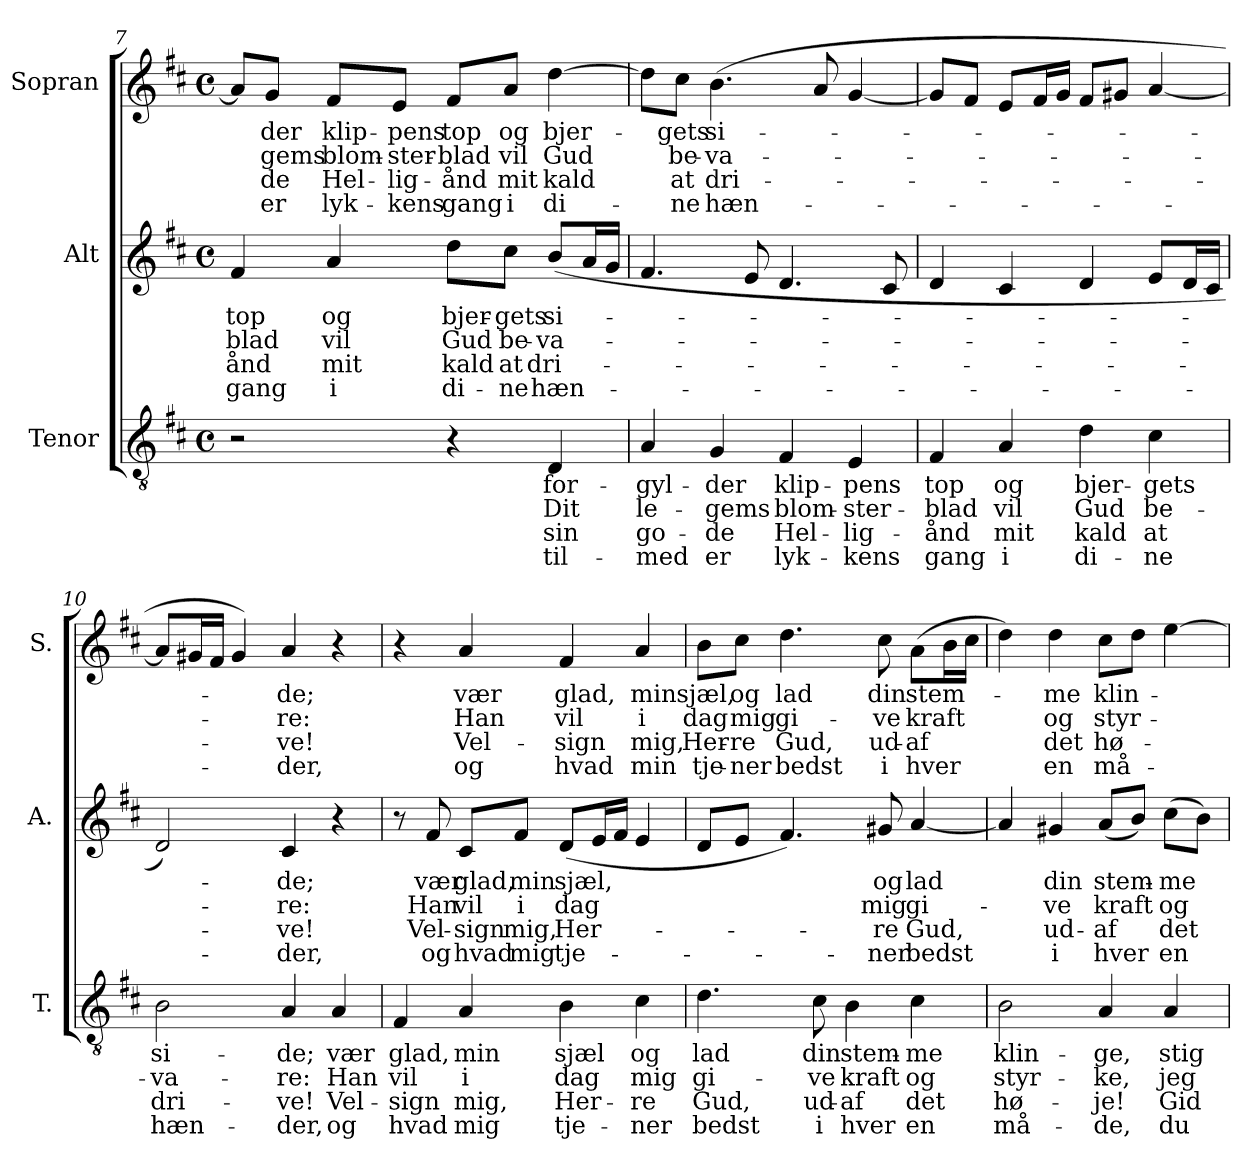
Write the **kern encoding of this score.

**kern	**text	**text	**text	**text	**kern	**text	**text	**text	**text	**kern	**text	**text	**text	**text
*part3	*part3	*part3	*part3	*part3	*part2	*part2	*part2	*part2	*part2	*part1	*part1	*part1	*part1	*part1
*staff3	*staff3	*staff3	*staff3	*staff3	*staff2	*staff2	*staff2	*staff2	*staff2	*staff1	*staff1	*staff1	*staff1	*staff1
*I"Tenor	*	*	*	*	*I"Alt	*	*	*	*	*I"Sopran	*	*	*	*
*I'T.	*	*	*	*	*I'A.	*	*	*	*	*I'S.	*	*	*	*
*clefGv2	*	*	*	*	*clefG2	*	*	*	*	*clefG2	*	*	*	*
*k[f#c#]	*	*	*	*	*k[f#c#]	*	*	*	*	*k[f#c#]	*	*	*	*
*M4/4	*	*	*	*	*M4/4	*	*	*	*	*M4/4	*	*	*	*
*met(c)	*	*	*	*	*met(c)	*	*	*	*	*met(c)	*	*	*	*
=7	=7	=7	=7	=7	=7	=7	=7	=7	=7	=7	=7	=7	=7	=7
!	!	!	!	!	!	!LO:LY:b	!LO:LY:b	!LO:LY:b	!LO:LY:b	!	!	!	!	!
2r	.	.	.	.	4f#/	top	-blad	-ånd	gang	8a/L]	.	.	.	.
!	!	!	!	!	!	!	!	!	!	!	!LO:LY:b	!LO:LY:b	!LO:LY:b	!LO:LY:b
.	.	.	.	.	.	.	.	.	.	8g/J	-der	-gems	-de	er
!	!	!	!	!	!	!LO:LY:b	!LO:LY:b	!LO:LY:b	!LO:LY:b	!	!LO:LY:b	!LO:LY:b	!LO:LY:b	!LO:LY:b
.	.	.	.	.	4a/	og	vil	mit	i	8f#/L	klip-	blom-	Hel-	lyk-
!	!	!	!	!	!	!	!	!	!	!	!LO:LY:b	!LO:LY:b	!LO:LY:b	!LO:LY:b
.	.	.	.	.	.	.	.	.	.	8e/J	-pens	-ster-	-lig-	-kens
!	!	!	!	!	!	!LO:LY:b	!LO:LY:b	!LO:LY:b	!LO:LY:b	!	!LO:LY:b	!LO:LY:b	!LO:LY:b	!LO:LY:b
4r	.	.	.	.	8dd\L	bjer-	Gud	kald	di-	8f#/L	top	-blad	-ånd	gang
!	!	!	!	!	!	!LO:LY:b	!LO:LY:b	!LO:LY:b	!LO:LY:b	!	!LO:LY:b	!LO:LY:b	!LO:LY:b	!LO:LY:b
.	.	.	.	.	8cc#\J	-gets	be-	at	-ne	8a/J	og	vil	mit	i
!	!LO:LY:b	!LO:LY:b	!LO:LY:b	!LO:LY:b	!	!LO:LY:b	!LO:LY:b	!LO:LY:b	!LO:LY:b	!	!LO:LY:b	!LO:LY:b	!LO:LY:b	!LO:LY:b
4D/	for-	Dit	sin	til-	(>8b/L	si-	-va-	dri-	hæn-	[4dd\	bjer-	Gud	kald	di-
.	.	.	.	.	16a/L	.	.	.	.	.	.	.	.	.
.	.	.	.	.	16g/JJ	.	.	.	.	.	.	.	.	.
=8	=8	=8	=8	=8	=8	=8	=8	=8	=8	=8	=8	=8	=8	=8
!	!LO:LY:b	!LO:LY:b	!LO:LY:b	!LO:LY:b	!	!	!	!	!	!	!	!	!	!
4A/	-gyl-	le-	go-	-med	4.f#/	.	.	.	.	8dd\L]	.	.	.	.
!	!	!	!	!	!	!	!	!	!	!	!LO:LY:b	!LO:LY:b	!LO:LY:b	!LO:LY:b
.	.	.	.	.	.	.	.	.	.	8cc#\J	-gets	be-	at	-ne
!	!LO:LY:b	!LO:LY:b	!LO:LY:b	!LO:LY:b	!	!	!	!	!	!	!LO:LY:b	!LO:LY:b	!LO:LY:b	!LO:LY:b
4G/	-der	-gems	-de	er	.	.	.	.	.	(>4.b\	si-	-va-	dri-	hæn-
.	.	.	.	.	8e/	.	.	.	.	.	.	.	.	.
!	!LO:LY:b	!LO:LY:b	!LO:LY:b	!LO:LY:b	!	!	!	!	!	!	!	!	!	!
4F#/	klip-	blom-	Hel-	lyk-	4.d/	.	.	.	.	.	.	.	.	.
.	.	.	.	.	.	.	.	.	.	8a/	.	.	.	.
!	!LO:LY:b	!LO:LY:b	!LO:LY:b	!LO:LY:b	!	!	!	!	!	!	!	!	!	!
4E/	-pens	-ster-	-lig-	-kens	.	.	.	.	.	[4g/	.	.	.	.
.	.	.	.	.	8c#/	.	.	.	.	.	.	.	.	.
!!LO:LB:g=z
=9	=9	=9	=9	=9	=9	=9	=9	=9	=9	=9	=9	=9	=9	=9
!	!LO:LY:b	!LO:LY:b	!LO:LY:b	!LO:LY:b	!	!	!	!	!	!	!	!	!	!
4F#/	top	-blad	-ånd	gang	4d/	.	.	.	.	8g/L]	.	.	.	.
.	.	.	.	.	.	.	.	.	.	8f#/J	.	.	.	.
!	!LO:LY:b	!LO:LY:b	!LO:LY:b	!LO:LY:b	!	!	!	!	!	!	!	!	!	!
4A/	og	vil	mit	i	4c#/	.	.	.	.	8e/L	.	.	.	.
.	.	.	.	.	.	.	.	.	.	16f#/L	.	.	.	.
.	.	.	.	.	.	.	.	.	.	16g/JJ	.	.	.	.
!	!LO:LY:b	!LO:LY:b	!LO:LY:b	!LO:LY:b	!	!	!	!	!	!	!	!	!	!
4d\	bjer-	Gud	kald	di-	4d/	.	.	.	.	8f#/L	.	.	.	.
.	.	.	.	.	.	.	.	.	.	8g#X/J	.	.	.	.
!	!LO:LY:b	!LO:LY:b	!LO:LY:b	!LO:LY:b	!	!	!	!	!	!	!	!	!	!
4c#\	-gets	be-	at	-ne	8e/L	.	.	.	.	[4a/	.	.	.	.
.	.	.	.	.	16d/L	.	.	.	.	.	.	.	.	.
.	.	.	.	.	16c#/JJ	.	.	.	.	.	.	.	.	.
=10	=10	=10	=10	=10	=10	=10	=10	=10	=10	=10	=10	=10	=10	=10
!	!LO:LY:b	!LO:LY:b	!LO:LY:b	!LO:LY:b	!	!	!	!	!	!	!	!	!	!
2B\	si-	-va-	dri-	hæn-	2d/)	.	.	.	.	8a/L]	.	.	.	.
.	.	.	.	.	.	.	.	.	.	16g#X/L	.	.	.	.
.	.	.	.	.	.	.	.	.	.	16f#/JJ	.	.	.	.
.	.	.	.	.	.	.	.	.	.	4g#/)	.	.	.	.
!	!LO:LY:b	!LO:LY:b	!LO:LY:b	!LO:LY:b	!	!LO:LY:b	!LO:LY:b	!LO:LY:b	!LO:LY:b	!	!LO:LY:b	!LO:LY:b	!LO:LY:b	!LO:LY:b
4A/	-de;	-re:	-ve!	-der,	4c#/	-de;	-re:	-ve!	der,	4a/	-de;	-re:	-ve!	-der,
!	!LO:LY:b	!LO:LY:b	!LO:LY:b	!LO:LY:b	!	!	!	!	!	!	!	!	!	!
4A/	vær	Han	Vel-	og	4r	.	.	.	.	4r	.	.	.	.
=11	=11	=11	=11	=11	=11	=11	=11	=11	=11	=11	=11	=11	=11	=11
!	!LO:LY:b	!LO:LY:b	!LO:LY:b	!LO:LY:b	!	!	!	!	!	!	!	!	!	!
4F#/	glad,	vil	-sign	hvad	8r	.	.	.	.	4r	.	.	.	.
!	!	!	!	!	!	!LO:LY:b	!LO:LY:b	!LO:LY:b	!LO:LY:b	!	!	!	!	!
.	.	.	.	.	8f#/	vær	Han	Vel-	og	.	.	.	.	.
!	!LO:LY:b	!LO:LY:b	!LO:LY:b	!LO:LY:b	!	!LO:LY:b	!LO:LY:b	!LO:LY:b	!LO:LY:b	!	!LO:LY:b	!LO:LY:b	!LO:LY:b	!LO:LY:b
4A/	min	i	mig,	mig	8c#/L	glad,	vil	-sign	hvad	4a/	vær	Han	Vel-	og
!	!	!	!	!	!	!LO:LY:b	!LO:LY:b	!LO:LY:b	!LO:LY:b	!	!	!	!	!
.	.	.	.	.	8f#/J	min	i	mig,	mig	.	.	.	.	.
!	!LO:LY:b	!LO:LY:b	!LO:LY:b	!LO:LY:b	!	!LO:LY:b	!LO:LY:b	!LO:LY:b	!LO:LY:b	!	!LO:LY:b	!LO:LY:b	!LO:LY:b	!LO:LY:b
4B\	sjæl	dag	Her-	tje-	(>8d/L	sjæl,	dag	Her-	tje-	4f#/	glad,	vil	-sign	hvad
.	.	.	.	.	16e/L	.	.	.	.	.	.	.	.	.
.	.	.	.	.	16f#/JJ	.	.	.	.	.	.	.	.	.
!	!LO:LY:b	!LO:LY:b	!LO:LY:b	!LO:LY:b	!	!	!	!	!	!	!LO:LY:b	!LO:LY:b	!LO:LY:b	!LO:LY:b
4c#\	og	mig	-re	-ner	4e/	.	.	.	.	4a/	min	i	mig,	min
=12	=12	=12	=12	=12	=12	=12	=12	=12	=12	=12	=12	=12	=12	=12
!	!LO:LY:b	!LO:LY:b	!LO:LY:b	!LO:LY:b	!	!	!	!	!	!	!LO:LY:b	!LO:LY:b	!LO:LY:b	!LO:LY:b
4.d\	lad	gi-	Gud,	bedst	8d/L	.	.	.	.	8b\L	sjæl,	dag	Her-	tje-
!	!	!	!	!	!	!	!	!	!	!	!LO:LY:b	!LO:LY:b	!LO:LY:b	!LO:LY:b
.	.	.	.	.	8e/J	.	.	.	.	8cc#\J	og	mig	-re	-ner
!	!	!	!	!	!	!	!	!	!	!	!LO:LY:b	!LO:LY:b	!LO:LY:b	!LO:LY:b
.	.	.	.	.	4.f#/)	.	.	.	.	4.dd\	lad	gi-	Gud,	bedst
!	!LO:LY:b	!LO:LY:b	!LO:LY:b	!LO:LY:b	!	!	!	!	!	!	!	!	!	!
8c#\	din	-ve	ud-	i	.	.	.	.	.	.	.	.	.	.
!	!LO:LY:b	!LO:LY:b	!LO:LY:b	!LO:LY:b	!	!	!	!	!	!	!	!	!	!
4B\	stem-	kraft	-af	hver	.	.	.	.	.	.	.	.	.	.
!	!	!	!	!	!	!LO:LY:b	!LO:LY:b	!LO:LY:b	!LO:LY:b	!	!LO:LY:b	!LO:LY:b	!LO:LY:b	!LO:LY:b
.	.	.	.	.	8g#X/	og	mig	-re	-ner	8cc#\	din	-ve	ud-	i
!	!LO:LY:b	!LO:LY:b	!LO:LY:b	!LO:LY:b	!	!LO:LY:b	!LO:LY:b	!LO:LY:b	!LO:LY:b	!	!LO:LY:b	!LO:LY:b	!LO:LY:b	!LO:LY:b
4c#\	-me	og	det	en	[4a/	lad	gi-	Gud,	bedst	(>8a\L	stem-	kraft	-af	hver
.	.	.	.	.	.	.	.	.	.	16b\L	.	.	.	.
.	.	.	.	.	.	.	.	.	.	16cc#\JJ	.	.	.	.
=13	=13	=13	=13	=13	=13	=13	=13	=13	=13	=13	=13	=13	=13	=13
!	!LO:LY:b	!LO:LY:b	!LO:LY:b	!LO:LY:b	!	!	!	!	!	!	!	!	!	!
2B\	klin-	styr-	hø-	må-	4a/]	.	.	.	.	4dd\)	.	.	.	.
!	!	!	!	!	!	!LO:LY:b	!LO:LY:b	!LO:LY:b	!LO:LY:b	!	!LO:LY:b	!LO:LY:b	!LO:LY:b	!LO:LY:b
.	.	.	.	.	4g#X/	din	-ve	ud-	i	4dd\	-me	og	det	en
!	!LO:LY:b	!LO:LY:b	!LO:LY:b	!LO:LY:b	!	!LO:LY:b	!LO:LY:b	!LO:LY:b	!LO:LY:b	!	!LO:LY:b	!LO:LY:b	!LO:LY:b	!LO:LY:b
4A/	-ge,	-ke,	-je!	-de,	(<8a/L	stem-	kraft	-af	hver	8cc#\L	klin-	styr-	hø-	må-
.	.	.	.	.	8b/J)	.	.	.	.	8dd\J	.	.	.	.
!	!LO:LY:b	!LO:LY:b	!LO:LY:b	!LO:LY:b	!	!LO:LY:b	!LO:LY:b	!LO:LY:b	!LO:LY:b	!	!	!	!	!
4A/	stig	jeg	Gid	du	(>8cc#\L	-me	og	det	en	[4ee\	.	.	.	.
.	.	.	.	.	8b\J)	.	.	.	.	.	.	.	.	.
=	=	=	=	=	=	=	=	=	=	=	=	=	=	=
*-	*-	*-	*-	*-	*-	*-	*-	*-	*-	*-	*-	*-	*-	*-
